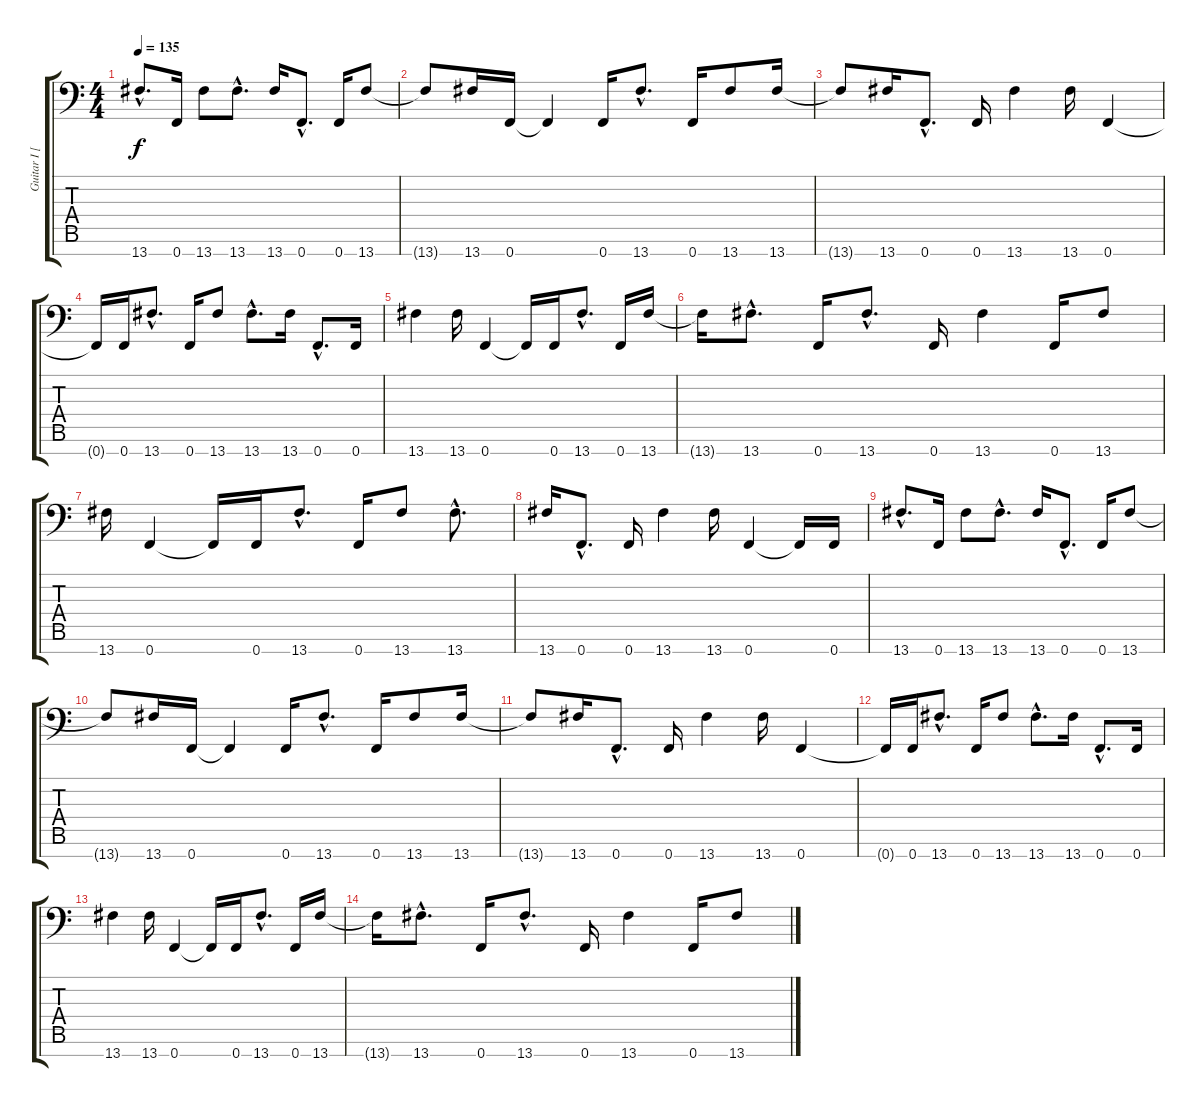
\track ("Guitar I [Fredrik Thordendal]" "Guitar I [") {instrument distortionguitar}
\staff {score tabs}
\tuning (Bb3 F3 Db3 Ab2 Eb2 Bb1 F1) {hide}
\ts (4 4)
\tempo 135
\clef f4
\ks c
13.7{hac}.8{d dy f} 0.7.16 13.7.8 13.7{hac}.8{d} 13.7.16 0.7{hac}.8{d} 0.7.16 13.7.8 |
13.7{t}.8 13.7.16 0.7.16 0.7{t}.4 0.7.16 13.7{hac}.8{d} 0.7.16 13.7.8 13.7.16 |
13.7{t}.8{volume 8} 13.7.16 0.7{hac}.8{d} 0.7.16 13.7.4 13.7.16 0.7.4 |
0.7{t}.16 0.7.16 13.7{hac}.8{d} 0.7.16 13.7.8 13.7{hac}.8{d} 13.7.16 0.7{hac}.8{d} 0.7.16 |
13.7.4 13.7.16 0.7.4 0.7{t}.16 0.7.16 13.7{hac}.8{d} 0.7.16 13.7.16 |
13.7{t}.16 13.7{hac}.8{d} 0.7.16 13.7{hac}.8{d} 0.7.16 13.7.4 0.7.16 13.7.8 |
13.7.16{volume 6} 0.7.4 0.7{t}.16 0.7.16 13.7{hac}.8{d} 0.7.16 13.7.8 13.7{hac}.8{d} |
13.7.16 0.7{hac}.8{d} 0.7.16 13.7.4 13.7.16 0.7.4 0.7{t}.16 0.7.16 |
13.7{hac}.8{d} 0.7.16 13.7.8 13.7{hac}.8{d} 13.7.16 0.7{hac}.8{d} 0.7.16 13.7.8 |
13.7{t}.8 13.7.16 0.7.16 0.7{t}.4 0.7.16 13.7{hac}.8{d} 0.7.16 13.7.8 13.7.16 |
13.7{t}.8{volume 0} 13.7.16 0.7{hac}.8{d} 0.7.16 13.7.4 13.7.16 0.7.4 |
0.7{t}.16 0.7.16 13.7{hac}.8{d} 0.7.16 13.7.8 13.7{hac}.8{d} 13.7.16 0.7{hac}.8{d} 0.7.16 |
13.7.4 13.7.16 0.7.4 0.7{t}.16 0.7.16 13.7{hac}.8{d} 0.7.16 13.7.16 |
13.7{t}.16 13.7{hac}.8{d} 0.7.16 13.7{hac}.8{d} 0.7.16 13.7.4 0.7.16 13.7.8
